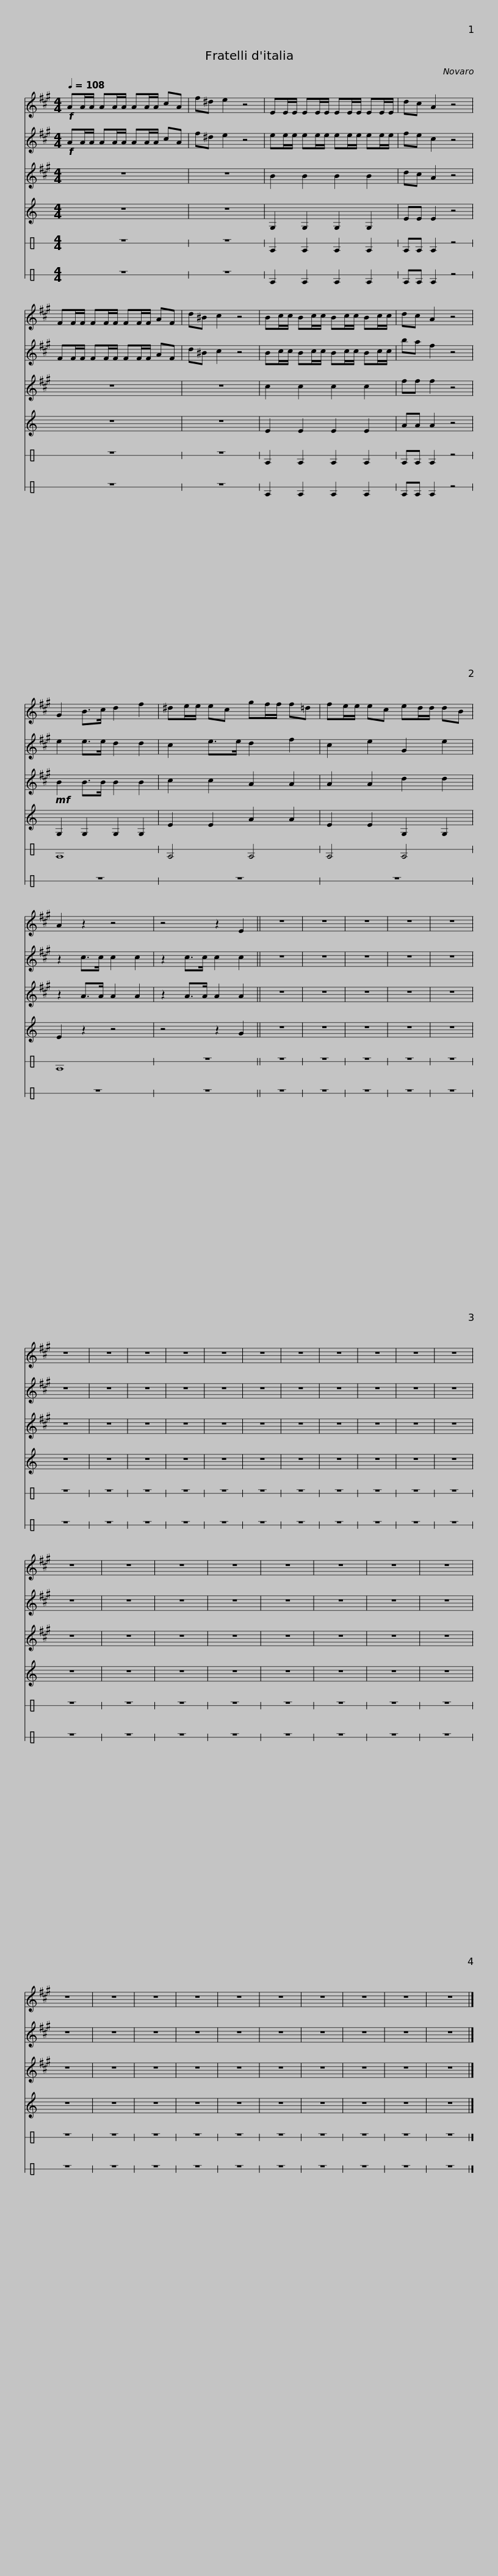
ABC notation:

X:1
%%score 1 2 3 4 5 6
L:1/8
Q:1/4=108
M:4/4
I:linebreak $
K:C
V:1 treble transpose=-9
V:2 treble transpose=-9
V:3 treble transpose=-9
V:4 treble
V:5 perc stafflines=1
K:none
V:6 perc stafflines=1
K:none
V:1
[K:A]!f! AA/A/ AA/A/ AA/A/ cA | f^d e2 z4 | EE/E/ EE/E/ EE/E/ EE/E/ | dc A2 z4 |$ FF/F/ FF/F/ FF/F/ AF | %5
 d^B c2 z4 | Bc/c/ Bc/c/ Bc/c/ Bc/c/ | dc A2 z4 | G2 B>c d2 f2 |$ ^de/e/ ec gf/f/ f=d | %10
 fe/e/ ec ed/d/ dB | A2 z2 z4 | z4 z2 E2 || z8 | z8 | %15
 z8 |$ z8 | z8 | z8 | z8 | %20
 z8 | z8 | z8 | z8 | z8 | %25
 z8 | z8 | z8 | z8 | z8 | %30
 z8 | z8 |$ z8 | z8 | z8 | %35
 z8 | z8 | z8 | z8 | z8 | %40
 z8 | z8 | z8 | z8 | z8 | %45
 z8 | z8 |] %47
V:2
[K:A]!f! AA/A/ AA/A/ AA/A/ cA | f^d e2 z4 | ee/e/ ee/e/ ee/e/ ee/e/ | fe c2 z4 |$ FF/F/ FF/F/ FF/F/ AF | %5
 d^B c2 z4 | Bc/c/ Bc/c/ Bc/c/ Bc/c/ | ba f2 z4 | e2 e>e d2 d2 |$ c2 e>e d2 f2 | %10
 c2 e2 G2 e2 | z2 c>c c2 c2 | z2 c>c c2 c2 || z8 | z8 | %15
 z8 |$ z8 | z8 | z8 | z8 | %20
 z8 | z8 | z8 | z8 | z8 | %25
 z8 | z8 | z8 | z8 | z8 | %30
 z8 | z8 |$ z8 | z8 | z8 | %35
 z8 | z8 | z8 | z8 | z8 | %40
 z8 | z8 | z8 | z8 | z8 | %45
 z8 | z8 |] %47
V:3
[K:A] z8 | z8 | B2 B2 B2 B2 | dc A2 z4 |$ z8 | %5
 z8 | c2 c2 c2 c2 | ff f2 z4 |!mf! B2 B>B B2 B2 |$ c2 c2 A2 A2 | %10
 A2 A2 d2 d2 | z2 A>A A2 A2 | z2 A>A A2 A2 || z8 | z8 | %15
 z8 |$ z8 | z8 | z8 | z8 | %20
 z8 | z8 | z8 | z8 | z8 | %25
 z8 | z8 | z8 | z8 | z8 | %30
 z8 | z8 |$ z8 | z8 | z8 | %35
 z8 | z8 | z8 | z8 | z8 | %40
 z8 | z8 | z8 | z8 | z8 | %45
 z8 | z8 |] %47
V:4
 z8 | z8 | G,2 G,2 G,2 G,2 | EE E2 z4 |$ z8 | %5
 z8 | E2 E2 E2 E2 | AA A2 z4 | G,2 G,2 G,2 G,2 |$ E2 E2 A2 A2 | %10
 E2 E2 G,2 G,2 | E2 z2 z4 | z4 z2 G2 || z8 | z8 | %15
 z8 |$ z8 | z8 | z8 | z8 | %20
 z8 | z8 | z8 | z8 | z8 | %25
 z8 | z8 | z8 | z8 | z8 | %30
 z8 | z8 |$ z8 | z8 | z8 | %35
 z8 | z8 | z8 | z8 | z8 | %40
 z8 | z8 | z8 | z8 | z8 | %45
 z8 | z8 |] %47
V:5
 z8 | z8 | E2 E2 E2 E2 | EE E2 z4 |$ z8 | %5
 z8 | E2 E2 E2 E2 | EE E2 z4 | E8 |$ E4 E4 | %10
 E4 E4 | E8 | z8 || z8 | z8 | %15
 z8 |$ z8 | z8 | z8 | z8 | %20
 z8 | z8 | z8 | z8 | z8 | %25
 z8 | z8 | z8 | z8 | z8 | %30
 z8 | z8 |$ z8 | z8 | z8 | %35
 z8 | z8 | z8 | z8 | z8 | %40
 z8 | z8 | z8 | z8 | z8 | %45
 z8 | z8 |] %47
V:6
 z8 | z8 | E2 E2 E2 E2 | EE E2 z4 |$ z8 | %5
 z8 | E2 E2 E2 E2 | EE E2 z4 | z8 |$ z8 | %10
 z8 | z8 | z8 || z8 | z8 | %15
 z8 |$ z8 | z8 | z8 | z8 | %20
 z8 | z8 | z8 | z8 | z8 | %25
 z8 | z8 | z8 | z8 | z8 | %30
 z8 | z8 |$ z8 | z8 | z8 | %35
 z8 | z8 | z8 | z8 | z8 | %40
 z8 | z8 | z8 | z8 | z8 | %45
 z8 | z8 |] %47
